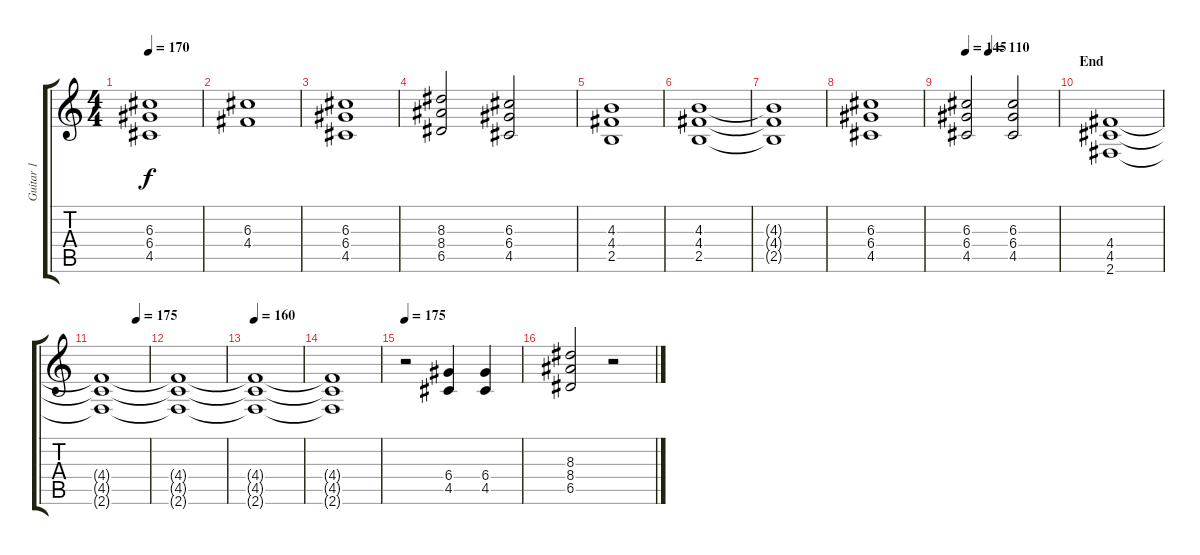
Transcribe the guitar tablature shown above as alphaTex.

\track ("Guitar 1" "Guitar 1") {instrument distortionguitar}
\staff {score tabs}
\tuning (E4 B3 G3 D3 A2 E2) {hide}
\ts (4 4)
\tempo 170
\clef g2
\ks c
(6.3{t} 6.4{t} 4.5{t}).1{dy f} |
(6.3 4.4).1 |
(6.3 6.4 4.5).1 |
(8.3 8.4 6.5).2 (6.3 6.4 4.5).2 |
(4.3 4.4 2.5).1 |
(4.3 4.4 2.5).1 |
(4.3{t} 4.4{t} 2.5{t}).1 |
(6.3 6.4 4.5).1 |
\tempo 145
\tempo (110 0.25)
(6.3 6.4 4.5).2 (6.3 6.4 4.5).2 |
\section ("" "End")
(4.4 4.5 2.6).1 |
\tempo (175 0.75)
(4.4{t} 4.5{t} 2.6{t}).1 |
(4.4{t} 4.5{t} 2.6{t}).1 |
\tempo 160
(4.4{t} 4.5{t} 2.6{t}).1 |
(4.4{t} 4.5{t} 2.6{t}).1 |
\tempo 175
r.2 (6.4 4.5).4 (6.4 4.5).4 |
(8.3 8.4 6.5).2 r.2
